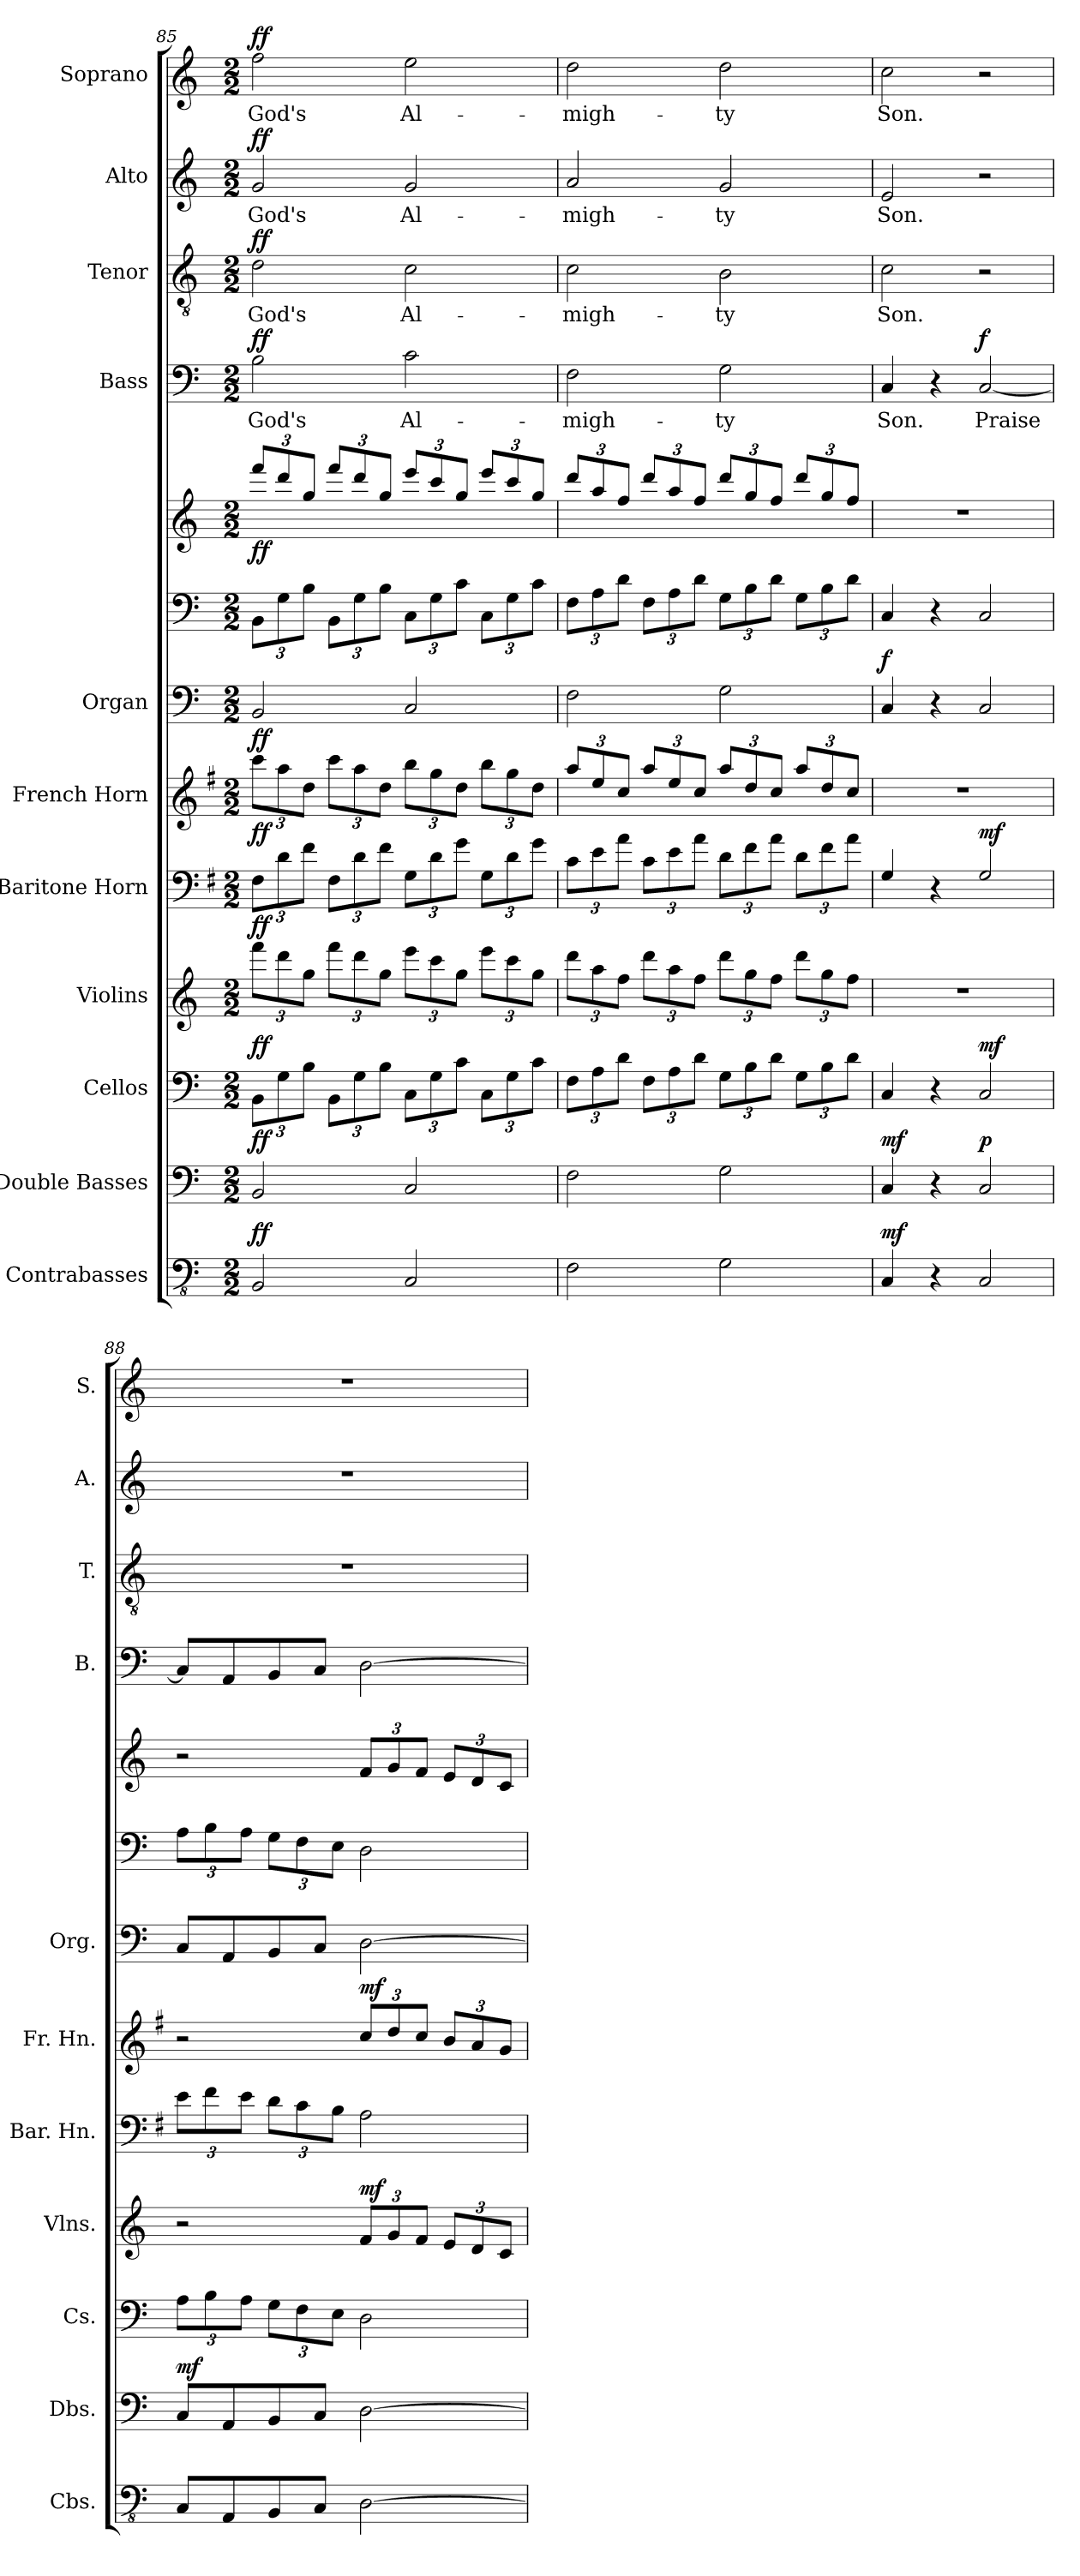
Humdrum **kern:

**kern	**dynam	**kern	**dynam	**kern	**dynam	**kern	**dynam	**kern	**dynam	**kern	**dynam	**kern	**kern	**kern	**dynam	**kern	**text	**dynam	**kern	**text	**dynam	**kern	**text	**dynam	**kern	**text	**dynam
*part11	*part11	*part10	*part10	*part9	*part9	*part8	*part8	*part7	*part7	*part6	*part6	*part5	*part5	*part5	*part5	*part4	*part4	*part4	*part3	*part3	*part3	*part2	*part2	*part2	*part1	*part1	*part1
*staff13	*staff13	*staff12	*staff12	*staff11	*staff11	*staff10	*staff10	*staff9	*staff9	*staff8	*staff8	*staff7	*staff6	*staff5	*staff5/6/7	*staff4	*staff4	*staff4	*staff3	*staff3	*staff3	*staff2	*staff2	*staff2	*staff1	*staff1	*staff1
*I"Contrabasses	*	*I"Double Basses	*	*I"Cellos	*	*I"Violins	*	*I"Baritone Horn	*	*I"French Horn	*	*I"Organ	*	*	*	*I"Bass	*	*	*I"Tenor	*	*	*I"Alto	*	*	*I"Soprano	*	*
*I'Cbs.	*	*I'Dbs.	*	*I'Cs.	*	*I'Vlns.	*	*I'Bar. Hn.	*	*I'Fr. Hn.	*	*I'Org.	*	*	*	*I'B.	*	*	*I'T.	*	*	*I'A.	*	*	*I'S.	*	*
!!LO:PB:g=z
*clefFv4	*	*clefF4	*	*clefF4	*	*clefG2	*	*clefF4	*	*clefG2	*	*clefF4	*clefF4	*clefG2	*	*clefF4	*	*	*clefGv2	*	*	*clefG2	*	*	*clefG2	*	*
*	*	*	*	*	*	*	*	*ITrd4c7	*	*ITrd4c7	*	*	*	*	*	*	*	*	*	*	*	*	*	*	*	*	*
*k[]	*	*k[]	*	*k[]	*	*k[]	*	*k[]	*	*k[]	*	*k[]	*k[]	*k[]	*	*k[]	*	*	*k[]	*	*	*k[]	*	*	*k[]	*	*
*C:	*	*C:	*	*C:	*	*C:	*	*C:	*	*C:	*	*C:	*C:	*C:	*	*C:	*	*	*C:	*	*	*C:	*	*	*C:	*	*
*M2/2	*	*M2/2	*	*M2/2	*	*M2/2	*	*M2/2	*	*M2/2	*	*M2/2	*M2/2	*M2/2	*	*M2/2	*	*	*M2/2	*	*	*M2/2	*	*	*M2/2	*	*
*	*	*	*	*Xbrackettup	*	*Xbrackettup	*	*Xbrackettup	*	*Xbrackettup	*	*	*Xbrackettup	*Xbrackettup	*	*	*	*	*	*	*	*	*	*	*	*	*
=85	=85	=85	=85	=85	=85	=85	=85	=85	=85	=85	=85	=85	=85	=85	=85	=85	=85	=85	=85	=85	=85	=85	=85	=85	=85	=85	=85
!	!LO:DY:a	!	!LO:DY:a	!	!LO:DY:a	!	!LO:DY:a	!	!LO:DY:a	!	!LO:DY:a	!	!	!	!LO:DY:b	!	!	!LO:DY:a	!	!	!LO:DY:a	!	!	!LO:DY:a	!	!	!LO:DY:a
2BBB/	ff	2BB/	ff	12BB\L	ff	12fff\L	ff	12BB\L	ff	12ff\L	ff	2BB/	12BB\L	12fff/L	ff	2B\	God's	ff	2d\	God's	ff	2g/	God's	ff	2ff\	God's	ff
.	.	.	.	12G\	.	12ddd\	.	12G\	.	12dd\	.	.	12G\	12ddd/	.	.	.	.	.	.	.	.	.	.	.	.	.
.	.	.	.	12B\J	.	12gg\J	.	12B\J	.	12g\J	.	.	12B\J	12gg/J	.	.	.	.	.	.	.	.	.	.	.	.	.
.	.	.	.	12BB\L	.	12fff\L	.	12BB\L	.	12ff\L	.	.	12BB\L	12fff/L	.	.	.	.	.	.	.	.	.	.	.	.	.
.	.	.	.	12G\	.	12ddd\	.	12G\	.	12dd\	.	.	12G\	12ddd/	.	.	.	.	.	.	.	.	.	.	.	.	.
.	.	.	.	12B\J	.	12gg\J	.	12B\J	.	12g\J	.	.	12B\J	12gg/J	.	.	.	.	.	.	.	.	.	.	.	.	.
2CC/	.	2C/	.	12C\L	.	12eee\L	.	12C\L	.	12ee\L	.	2C/	12C\L	12eee/L	.	2c\	Al-	.	2c\	Al-	.	2g/	Al-	.	2ee\	Al-	.
.	.	.	.	12G\	.	12ccc\	.	12G\	.	12cc\	.	.	12G\	12ccc/	.	.	.	.	.	.	.	.	.	.	.	.	.
.	.	.	.	12c\J	.	12gg\J	.	12c\J	.	12g\J	.	.	12c\J	12gg/J	.	.	.	.	.	.	.	.	.	.	.	.	.
.	.	.	.	12C\L	.	12eee\L	.	12C\L	.	12ee\L	.	.	12C\L	12eee/L	.	.	.	.	.	.	.	.	.	.	.	.	.
.	.	.	.	12G\	.	12ccc\	.	12G\	.	12cc\	.	.	12G\	12ccc/	.	.	.	.	.	.	.	.	.	.	.	.	.
.	.	.	.	12c\J	.	12gg\J	.	12c\J	.	12g\J	.	.	12c\J	12gg/J	.	.	.	.	.	.	.	.	.	.	.	.	.
=86	=86	=86	=86	=86	=86	=86	=86	=86	=86	=86	=86	=86	=86	=86	=86	=86	=86	=86	=86	=86	=86	=86	=86	=86	=86	=86	=86
2FF\	.	2F\	.	12F\L	.	12ddd\L	.	12F\L	.	12dd/L	.	2F\	12F\L	12ddd/L	.	2F\	-migh-	.	2c\	-migh-	.	2a/	-migh-	.	2dd\	-migh-	.
.	.	.	.	12A\	.	12aa\	.	12A\	.	12a/	.	.	12A\	12aa/	.	.	.	.	.	.	.	.	.	.	.	.	.
.	.	.	.	12d\J	.	12ff\J	.	12d\J	.	12f/J	.	.	12d\J	12ff/J	.	.	.	.	.	.	.	.	.	.	.	.	.
.	.	.	.	12F\L	.	12ddd\L	.	12F\L	.	12dd/L	.	.	12F\L	12ddd/L	.	.	.	.	.	.	.	.	.	.	.	.	.
.	.	.	.	12A\	.	12aa\	.	12A\	.	12a/	.	.	12A\	12aa/	.	.	.	.	.	.	.	.	.	.	.	.	.
.	.	.	.	12d\J	.	12ff\J	.	12d\J	.	12f/J	.	.	12d\J	12ff/J	.	.	.	.	.	.	.	.	.	.	.	.	.
2GG\	.	2G\	.	12G\L	.	12ddd\L	.	12G\L	.	12dd/L	.	2G\	12G\L	12ddd/L	.	2G\	-ty	.	2B\	-ty	.	2g/	-ty	.	2dd\	-ty	.
.	.	.	.	12B\	.	12gg\	.	12B\	.	12g/	.	.	12B\	12gg/	.	.	.	.	.	.	.	.	.	.	.	.	.
.	.	.	.	12d\J	.	12ff\J	.	12d\J	.	12f/J	.	.	12d\J	12ff/J	.	.	.	.	.	.	.	.	.	.	.	.	.
.	.	.	.	12G\L	.	12ddd\L	.	12G\L	.	12dd/L	.	.	12G\L	12ddd/L	.	.	.	.	.	.	.	.	.	.	.	.	.
.	.	.	.	12B\	.	12gg\	.	12B\	.	12g/	.	.	12B\	12gg/	.	.	.	.	.	.	.	.	.	.	.	.	.
.	.	.	.	12d\J	.	12ff\J	.	12d\J	.	12f/J	.	.	12d\J	12ff/J	.	.	.	.	.	.	.	.	.	.	.	.	.
=87	=87	=87	=87	=87	=87	=87	=87	=87	=87	=87	=87	=87	=87	=87	=87	=87	=87	=87	=87	=87	=87	=87	=87	=87	=87	=87	=87
!	!LO:DY:a	!	!LO:DY:a	!	!	!	!	!	!	!	!	!	!	!	!LO:DY:a=3	!	!	!	!	!	!	!	!	!	!	!	!
4CC/	mf	4C/	mf	4C/	.	1r	.	4C/	.	1r	.	4C/	4C/	1r	f	4C/	Son.	.	2c\	Son.	.	2e/	Son.	.	2cc\	Son.	.
4r	.	4r	.	4r	.	.	.	4r	.	.	.	4r	4r	.	.	4r	.	.	.	.	.	.	.	.	.	.	.
!	!	!	!LO:DY:a	!	!LO:DY:a	!	!	!	!LO:DY:a	!	!	!	!	!	!LO:DY:a=3	!	!	!	!	!	!	!	!	!	!	!	!
!	!	!	!	!	!	!	!	!	!	!	!	!	!	!	!LO:DY:n=1:a=2	!	!	!LO:DY:a	!	!	!	!	!	!	!	!	!
2CC/	.	2C/	p	2C/	mf	.	.	2C/	mf	.	.	2C/	2C/	.	mf mf	[2C/	Praise	f	2r	.	.	2r	.	.	2r	.	.
=88	=88	=88	=88	=88	=88	=88	=88	=88	=88	=88	=88	=88	=88	=88	=88	=88	=88	=88	=88	=88	=88	=88	=88	=88	=88	=88	=88
!	!	!	!LO:DY:a	!	!	!	!	!	!	!	!	!	!	!	!	!	!	!	!	!	!	!	!	!	!	!	!
8CC/L	.	8C/L	mf	12A\L	.	2r	.	12A\L	.	2r	.	8C/L	12A\L	2r	.	8C/L]	.	.	1r	.	.	1r	.	.	1r	.	.
.	.	.	.	12B\	.	.	.	12B\	.	.	.	.	12B\	.	.	.	.	.	.	.	.	.	.	.	.	.	.
8AAA/	.	8AA/	.	.	.	.	.	.	.	.	.	8AA/	.	.	.	8AA/	.	.	.	.	.	.	.	.	.	.	.
.	.	.	.	12A\J	.	.	.	12A\J	.	.	.	.	12A\J	.	.	.	.	.	.	.	.	.	.	.	.	.	.
8BBB/	.	8BB/	.	12G\L	.	.	.	12G\L	.	.	.	8BB/	12G\L	.	.	8BB/	.	.	.	.	.	.	.	.	.	.	.
.	.	.	.	12F\	.	.	.	12F\	.	.	.	.	12F\	.	.	.	.	.	.	.	.	.	.	.	.	.	.
8CC/J	.	8C/J	.	.	.	.	.	.	.	.	.	8C/J	.	.	.	8C/J	.	.	.	.	.	.	.	.	.	.	.
.	.	.	.	12E\J	.	.	.	12E\J	.	.	.	.	12E\J	.	.	.	.	.	.	.	.	.	.	.	.	.	.
!	!	!	!	!	!	!	!LO:DY:a	!	!	!	!LO:DY:a	!	!	!	!	!	!	!	!	!	!	!	!	!	!	!	!
[2DD\	.	[2D\	.	2D\	.	12f/L	mf	2D\	.	12f/L	mf	[2D\	2D\	12f/L	.	[2D\	.	.	.	.	.	.	.	.	.	.	.
.	.	.	.	.	.	12g/	.	.	.	12g/	.	.	.	12g/	.	.	.	.	.	.	.	.	.	.	.	.	.
.	.	.	.	.	.	12f/J	.	.	.	12f/J	.	.	.	12f/J	.	.	.	.	.	.	.	.	.	.	.	.	.
.	.	.	.	.	.	12e/L	.	.	.	12e/L	.	.	.	12e/L	.	.	.	.	.	.	.	.	.	.	.	.	.
.	.	.	.	.	.	12d/	.	.	.	12d/	.	.	.	12d/	.	.	.	.	.	.	.	.	.	.	.	.	.
.	.	.	.	.	.	12c/J	.	.	.	12c/J	.	.	.	12c/J	.	.	.	.	.	.	.	.	.	.	.	.	.
=	=	=	=	=	=	=	=	=	=	=	=	=	=	=	=	=	=	=	=	=	=	=	=	=	=	=	=
*-	*-	*-	*-	*-	*-	*-	*-	*-	*-	*-	*-	*-	*-	*-	*-	*-	*-	*-	*-	*-	*-	*-	*-	*-	*-	*-	*-
